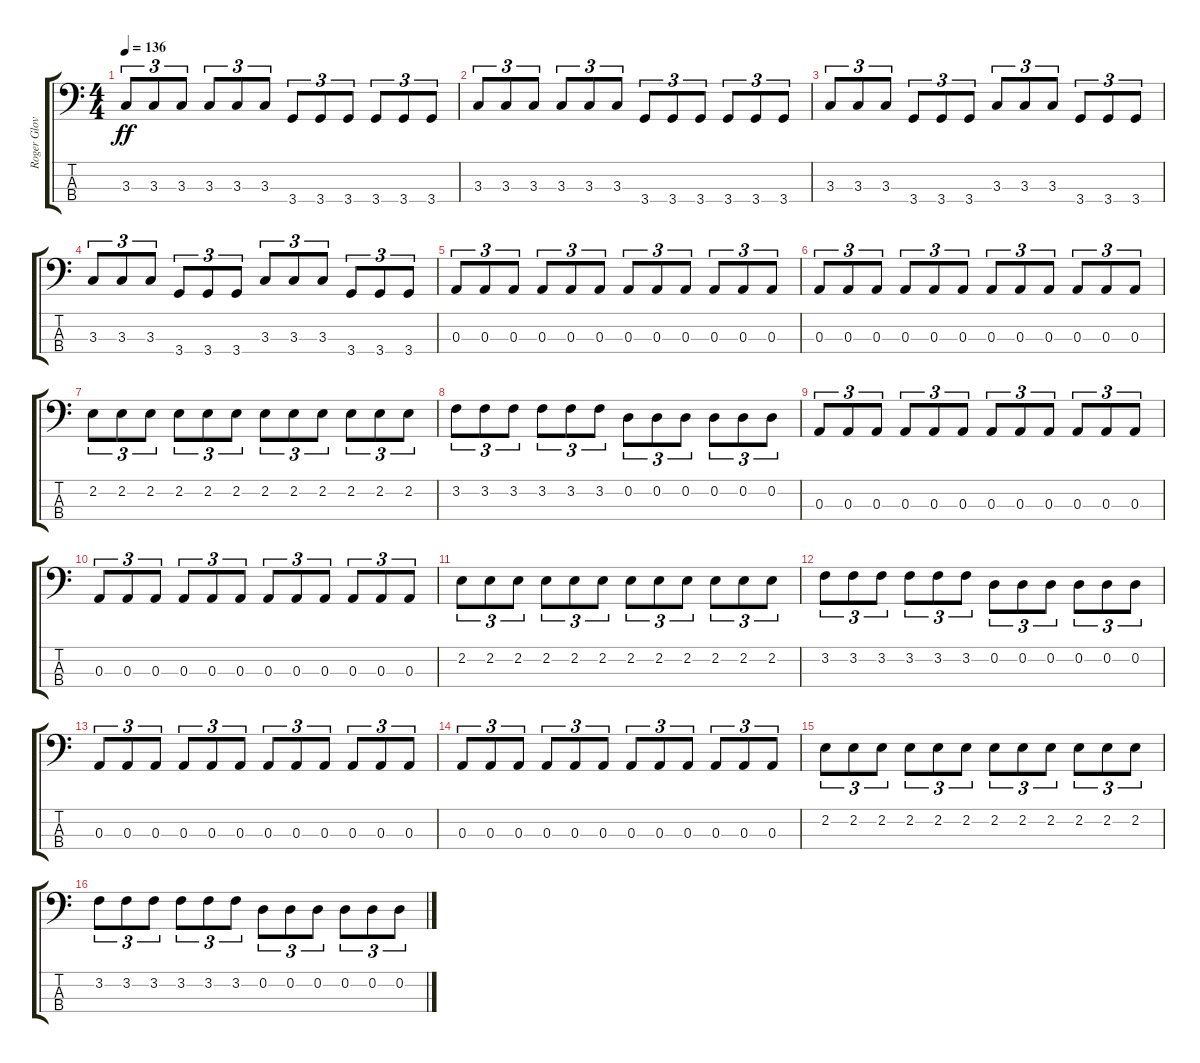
\track ("Roger Glover" "Roger Glov") {instrument electricbassfinger}
\staff {score tabs}
\tuning (G2 D2 A1 E1) {hide}
\ts (4 4)
\tempo 136
\clef f4
\ks c
3.3.8{tu (3 2) dy ff} 3.3.8{tu (3 2)} 3.3.8{tu (3 2)} 3.3.8{tu (3 2)} 3.3.8{tu (3 2)} 3.3.8{tu (3 2)} 3.4.8{tu (3 2)} 3.4.8{tu (3 2)} 3.4.8{tu (3 2)} 3.4.8{tu (3 2)} 3.4.8{tu (3 2)} 3.4.8{tu (3 2)} |
3.3.8{tu (3 2)} 3.3.8{tu (3 2)} 3.3.8{tu (3 2)} 3.3.8{tu (3 2)} 3.3.8{tu (3 2)} 3.3.8{tu (3 2)} 3.4.8{tu (3 2)} 3.4.8{tu (3 2)} 3.4.8{tu (3 2)} 3.4.8{tu (3 2)} 3.4.8{tu (3 2)} 3.4.8{tu (3 2)} |
3.3.8{tu (3 2)} 3.3.8{tu (3 2)} 3.3.8{tu (3 2)} 3.4.8{tu (3 2)} 3.4.8{tu (3 2)} 3.4.8{tu (3 2)} 3.3.8{tu (3 2)} 3.3.8{tu (3 2)} 3.3.8{tu (3 2)} 3.4.8{tu (3 2)} 3.4.8{tu (3 2)} 3.4.8{tu (3 2)} |
3.3.8{tu (3 2)} 3.3.8{tu (3 2)} 3.3.8{tu (3 2)} 3.4.8{tu (3 2)} 3.4.8{tu (3 2)} 3.4.8{tu (3 2)} 3.3.8{tu (3 2)} 3.3.8{tu (3 2)} 3.3.8{tu (3 2)} 3.4.8{tu (3 2)} 3.4.8{tu (3 2)} 3.4.8{tu (3 2)} |
0.3.8{tu (3 2)} 0.3.8{tu (3 2)} 0.3.8{tu (3 2)} 0.3.8{tu (3 2)} 0.3.8{tu (3 2)} 0.3.8{tu (3 2)} 0.3.8{tu (3 2)} 0.3.8{tu (3 2)} 0.3.8{tu (3 2)} 0.3.8{tu (3 2)} 0.3.8{tu (3 2)} 0.3.8{tu (3 2)} |
0.3.8{tu (3 2)} 0.3.8{tu (3 2)} 0.3.8{tu (3 2)} 0.3.8{tu (3 2)} 0.3.8{tu (3 2)} 0.3.8{tu (3 2)} 0.3.8{tu (3 2)} 0.3.8{tu (3 2)} 0.3.8{tu (3 2)} 0.3.8{tu (3 2)} 0.3.8{tu (3 2)} 0.3.8{tu (3 2)} |
2.2.8{tu (3 2)} 2.2.8{tu (3 2)} 2.2.8{tu (3 2)} 2.2.8{tu (3 2)} 2.2.8{tu (3 2)} 2.2.8{tu (3 2)} 2.2.8{tu (3 2)} 2.2.8{tu (3 2)} 2.2.8{tu (3 2)} 2.2.8{tu (3 2)} 2.2.8{tu (3 2)} 2.2.8{tu (3 2)} |
3.2.8{tu (3 2)} 3.2.8{tu (3 2)} 3.2.8{tu (3 2)} 3.2.8{tu (3 2)} 3.2.8{tu (3 2)} 3.2.8{tu (3 2)} 0.2.8{tu (3 2)} 0.2.8{tu (3 2)} 0.2.8{tu (3 2)} 0.2.8{tu (3 2)} 0.2.8{tu (3 2)} 0.2.8{tu (3 2)} |
0.3.8{tu (3 2)} 0.3.8{tu (3 2)} 0.3.8{tu (3 2)} 0.3.8{tu (3 2)} 0.3.8{tu (3 2)} 0.3.8{tu (3 2)} 0.3.8{tu (3 2)} 0.3.8{tu (3 2)} 0.3.8{tu (3 2)} 0.3.8{tu (3 2)} 0.3.8{tu (3 2)} 0.3.8{tu (3 2)} |
0.3.8{tu (3 2)} 0.3.8{tu (3 2)} 0.3.8{tu (3 2)} 0.3.8{tu (3 2)} 0.3.8{tu (3 2)} 0.3.8{tu (3 2)} 0.3.8{tu (3 2)} 0.3.8{tu (3 2)} 0.3.8{tu (3 2)} 0.3.8{tu (3 2)} 0.3.8{tu (3 2)} 0.3.8{tu (3 2)} |
2.2.8{tu (3 2)} 2.2.8{tu (3 2)} 2.2.8{tu (3 2)} 2.2.8{tu (3 2)} 2.2.8{tu (3 2)} 2.2.8{tu (3 2)} 2.2.8{tu (3 2)} 2.2.8{tu (3 2)} 2.2.8{tu (3 2)} 2.2.8{tu (3 2)} 2.2.8{tu (3 2)} 2.2.8{tu (3 2)} |
3.2.8{tu (3 2)} 3.2.8{tu (3 2)} 3.2.8{tu (3 2)} 3.2.8{tu (3 2)} 3.2.8{tu (3 2)} 3.2.8{tu (3 2)} 0.2.8{tu (3 2)} 0.2.8{tu (3 2)} 0.2.8{tu (3 2)} 0.2.8{tu (3 2)} 0.2.8{tu (3 2)} 0.2.8{tu (3 2)} |
0.3.8{tu (3 2)} 0.3.8{tu (3 2)} 0.3.8{tu (3 2)} 0.3.8{tu (3 2)} 0.3.8{tu (3 2)} 0.3.8{tu (3 2)} 0.3.8{tu (3 2)} 0.3.8{tu (3 2)} 0.3.8{tu (3 2)} 0.3.8{tu (3 2)} 0.3.8{tu (3 2)} 0.3.8{tu (3 2)} |
0.3.8{tu (3 2)} 0.3.8{tu (3 2)} 0.3.8{tu (3 2)} 0.3.8{tu (3 2)} 0.3.8{tu (3 2)} 0.3.8{tu (3 2)} 0.3.8{tu (3 2)} 0.3.8{tu (3 2)} 0.3.8{tu (3 2)} 0.3.8{tu (3 2)} 0.3.8{tu (3 2)} 0.3.8{tu (3 2)} |
2.2.8{tu (3 2)} 2.2.8{tu (3 2)} 2.2.8{tu (3 2)} 2.2.8{tu (3 2)} 2.2.8{tu (3 2)} 2.2.8{tu (3 2)} 2.2.8{tu (3 2)} 2.2.8{tu (3 2)} 2.2.8{tu (3 2)} 2.2.8{tu (3 2)} 2.2.8{tu (3 2)} 2.2.8{tu (3 2)} |
3.2.8{tu (3 2)} 3.2.8{tu (3 2)} 3.2.8{tu (3 2)} 3.2.8{tu (3 2)} 3.2.8{tu (3 2)} 3.2.8{tu (3 2)} 0.2.8{tu (3 2)} 0.2.8{tu (3 2)} 0.2.8{tu (3 2)} 0.2.8{tu (3 2)} 0.2.8{tu (3 2)} 0.2.8{tu (3 2)}
